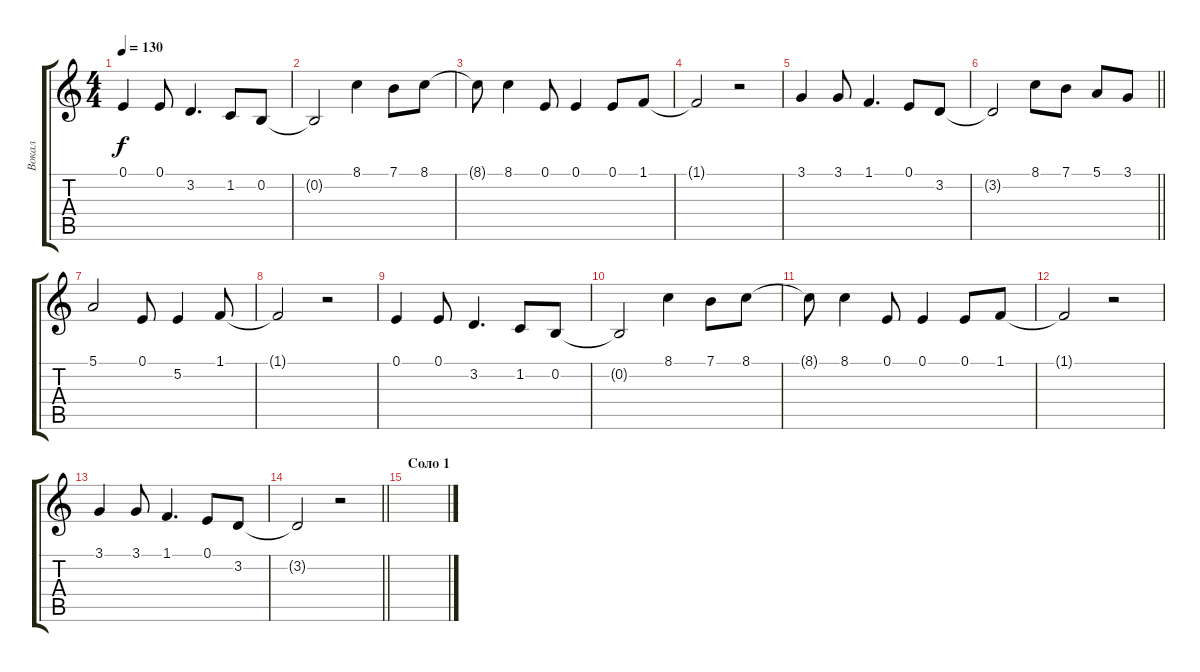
\track ("Вокал" "Вокал") {instrument electricgrandpiano}
\staff {score tabs}
\tuning (E4 B3 G3 D3 A2 E2) {hide}
\ts (4 4)
\tempo 130
\clef g2
\ks c
0.1.4{dy f} 0.1.8 3.2.4{d} 1.2.8 0.2.8 |
0.2{t}.2 8.1.4 7.1.8 8.1.8 |
8.1{t}.8 8.1.4 0.1.8 0.1.4 0.1.8 1.1.8 |
1.1{t}.2 r.2 |
3.1.4 3.1.8 1.1.4{d} 0.1.8 3.2.8 |
\barLineRight lightlight
3.2{t}.2 8.1.8 7.1.8 5.1.8 3.1.8 |
5.1.2 0.1.8 5.2.4 1.1.8 |
1.1{t}.2 r.2 |
0.1.4 0.1.8 3.2.4{d} 1.2.8 0.2.8 |
0.2{t}.2 8.1.4 7.1.8 8.1.8 |
8.1{t}.8 8.1.4 0.1.8 0.1.4 0.1.8 1.1.8 |
1.1{t}.2 r.2 |
3.1.4 3.1.8 1.1.4{d} 0.1.8 3.2.8 |
\barLineRight lightlight
3.2{t}.2 r.2 |
\section ("" "Соло 1")
